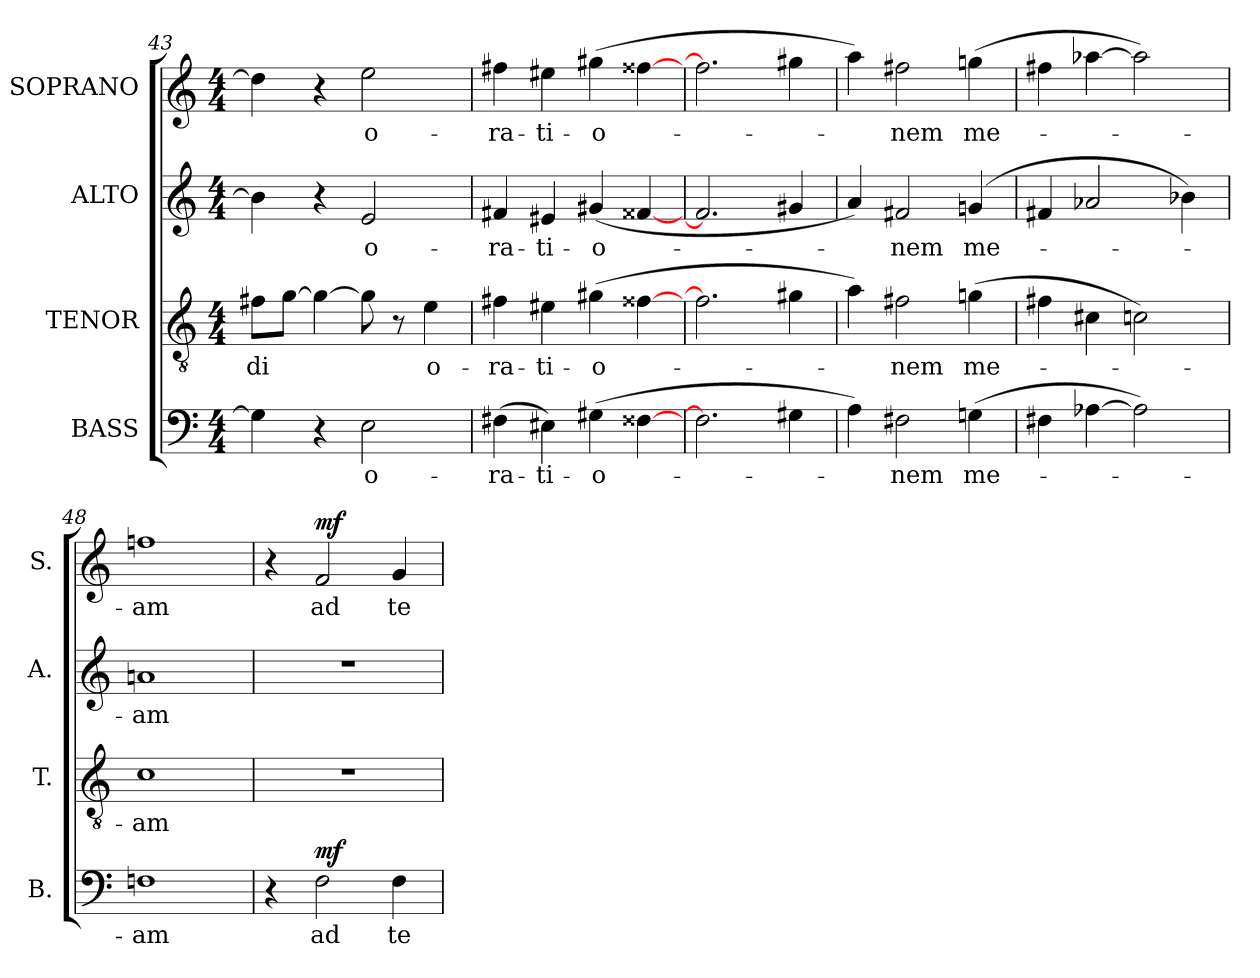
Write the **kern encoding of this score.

**kern	**text	**dynam	**kern	**text	**kern	**text	**kern	**text	**dynam
*part4	*part4	*part4	*part3	*part3	*part2	*part2	*part1	*part1	*part1
*staff4	*staff4	*staff4	*staff3	*staff3	*staff2	*staff2	*staff1	*staff1	*staff1
*I"BASS	*	*	*I"TENOR	*	*I"ALTO	*	*I"SOPRANO	*	*
*I'B.	*	*	*I'T.	*	*I'A.	*	*I'S.	*	*
*clefF4	*	*	*clefGv2	*	*clefG2	*	*clefG2	*	*
*	*	*	*ITrd7c12	*	*	*	*	*	*
*k[]	*	*	*k[]	*	*k[]	*	*k[]	*	*
*C:	*	*	*C:	*	*C:	*	*C:	*	*
*M4/4	*	*	*M4/4	*	*M4/4	*	*M4/4	*	*
=43	=43	=43	=43	=43	=43	=43	=43	=43	=43
!	!	!	!	!LO:LY:b:color=#000000	!	!	!	!	!
4Gi\]	.	.	8F#Xi\L	-di	4bi\]	.	4ddi\]	.	.
.	.	.	[>8Gi\J	.	.	.	.	.	.
4r	.	.	4Gi\_>	.	4r	.	4r	.	.
!	!LO:LY:b:color=#000000	!	!	!	!	!	!	!	!
!	!	!	!	!	!	!LO:LY:b:color=#000000	!	!	!
!	!	!	!	!	!	!	!	!LO:LY:b:color=#000000	!
2Ei\	o-	.	8Gi\]	.	2ei/	o-	2eei\	o-	.
.	.	.	8r	.	.	.	.	.	.
!	!	!	!	!LO:LY:b:color=#000000	!	!	!	!	!
.	.	.	4Ei\	o-	.	.	.	.	.
=44	=44	=44	=44	=44	=44	=44	=44	=44	=44
!	!LO:LY:b:color=#000000	!	!	!	!	!	!	!	!
!	!	!	!	!LO:LY:b:color=#000000	!	!	!	!	!
!	!	!	!	!	!	!LO:LY:b:color=#000000	!	!	!
!	!	!	!	!	!	!	!	!LO:LY:b:color=#000000	!
(4F#Xi\	-ra-	.	4F#Xi\	-ra-	4f#Xi/	-ra-	4ff#Xi\	-ra-	.
!	!LO:LY:b:color=#000000	!	!	!	!	!	!	!	!
!	!	!	!	!LO:LY:b:color=#000000	!	!	!	!	!
!	!	!	!	!	!	!LO:LY:b:color=#000000	!	!	!
!	!	!	!	!	!	!	!	!LO:LY:b:color=#000000	!
4E#Xi\)	-ti-	.	4E#Xi\	-ti-	4e#Xi/	-ti-	4ee#Xi\	-ti-	.
!	!LO:LY:b:color=#000000	!	!	!	!	!	!	!	!
!	!	!	!	!LO:LY:b:color=#000000	!	!	!	!	!
!	!	!	!	!	!	!LO:LY:b:color=#000000	!	!	!
!	!	!	!	!	!	!	!	!LO:LY:b:color=#000000	!
(4G#Xi\	-o-	.	(4G#Xi\	-o-	(4g#Xi/	-o-	(4gg#Xi\	-o-	.
[>4F##Xi\	.	.	[>4F##Xi\	.	[<4f##Xi/	.	[>4ff##Xi\	.	.
=45	=45	=45	=45	=45	=45	=45	=45	=45	=45
2.Fi\]	.	.	2.Fi\]	.	2.fi/]	.	2.ffi\]	.	.
4G#Xi\	.	.	4G#Xi\	.	4g#Xi/	.	4gg#Xi\	.	.
!!LO:LB:g=z
=46	=46	=46	=46	=46	=46	=46	=46	=46	=46
4Ai\)	.	.	4Ai\)	.	4ai/)	.	4aai\)	.	.
!	!LO:LY:b:color=#000000	!	!	!	!	!	!	!	!
!	!	!	!	!LO:LY:b:color=#000000	!	!	!	!	!
!	!	!	!	!	!	!LO:LY:b:color=#000000	!	!	!
!	!	!	!	!	!	!	!	!LO:LY:b:color=#000000	!
2F#Xi\	-nem	.	2F#Xi\	-nem	2f#Xi/	-nem	2ff#Xi\	-nem	.
!	!LO:LY:b:color=#000000	!	!	!	!	!	!	!	!
!	!	!	!	!LO:LY:b:color=#000000	!	!	!	!	!
!	!	!	!	!	!	!LO:LY:b:color=#000000	!	!	!
!	!	!	!	!	!	!	!	!LO:LY:b:color=#000000	!
(4Gni\	me-	.	(4Gni\	me-	(4gni/	me-	(4ggni\	me-	.
=47	=47	=47	=47	=47	=47	=47	=47	=47	=47
4F#Xi\	.	.	4F#Xi\	.	4f#Xi/	.	4ff#Xi\	.	.
[>4A-Xi\	.	.	4C#Xi\	.	2a-Xi/	.	[>4aa-Xi\	.	.
2A-i\])	.	.	2Cni\)	.	.	.	2aa-i\])	.	.
.	.	.	.	.	4b-Xi\)	.	.	.	.
=48	=48	=48	=48	=48	=48	=48	=48	=48	=48
!	!LO:LY:b:color=#000000	!	!	!	!	!	!	!	!
!	!	!	!	!LO:LY:b:color=#000000	!	!	!	!	!
!	!	!	!	!	!	!LO:LY:b:color=#000000	!	!	!
!	!	!	!	!	!	!	!	!LO:LY:b:color=#000000	!
1Fni	-am	.	1Ci	-am	1ani	-am	1ffni	-am	.
=49	=49	=49	=49	=49	=49	=49	=49	=49	=49
4r	.	.	1r	.	1r	.	4r	.	.
!	!LO:LY:b:color=#000000	!	!	!	!	!	!	!	!
!	!	!	!	!	!	!	!	!LO:LY:b:color=#000000	!
2Fi\	ad	mf	.	.	.	.	2fi/	ad	mf
!	!LO:LY:b:color=#000000	!	!	!	!	!	!	!	!
!	!	!	!	!	!	!	!	!LO:LY:b:color=#000000	!
4Fi\	te	.	.	.	.	.	4gi/	te	.
=	=	=	=	=	=	=	=	=	=
*-	*-	*-	*-	*-	*-	*-	*-	*-	*-
